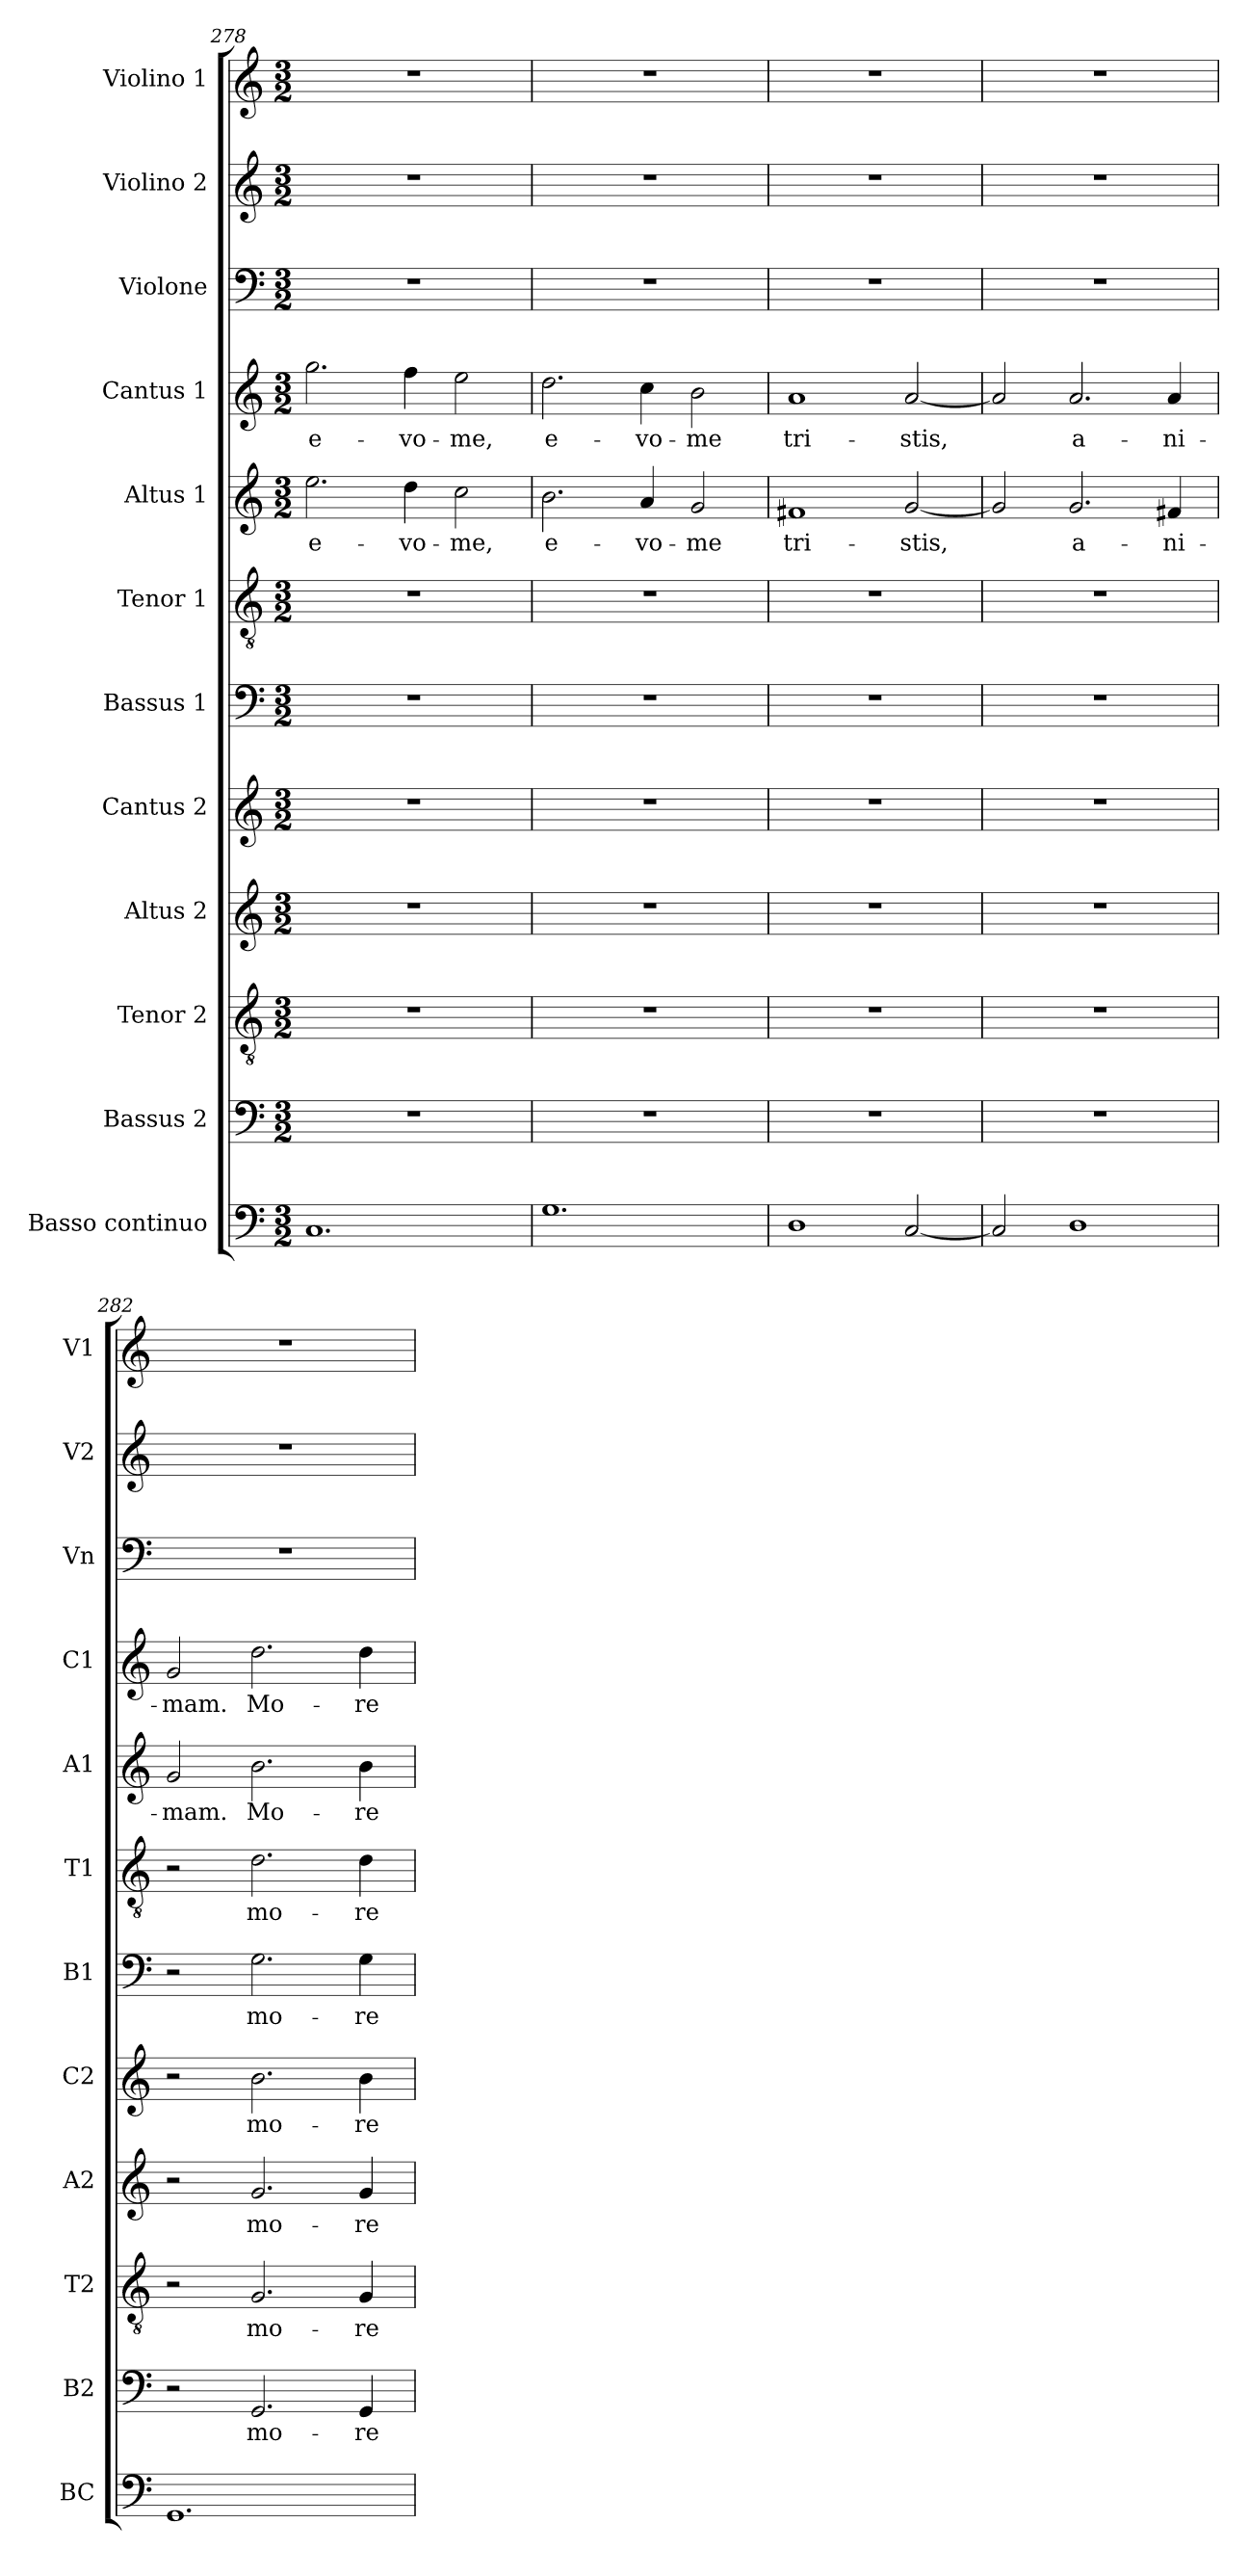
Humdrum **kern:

**kern	**kern	**text	**kern	**text	**kern	**text	**kern	**text	**kern	**text	**kern	**text	**kern	**text	**kern	**text	**kern	**kern	**kern
*part12	*part11	*part11	*part10	*part10	*part9	*part9	*part8	*part8	*part7	*part7	*part6	*part6	*part5	*part5	*part4	*part4	*part3	*part2	*part1
*staff12	*staff11	*staff11	*staff10	*staff10	*staff9	*staff9	*staff8	*staff8	*staff7	*staff7	*staff6	*staff6	*staff5	*staff5	*staff4	*staff4	*staff3	*staff2	*staff1
*I"Basso continuo	*I"Bassus 2	*	*I"Tenor 2	*	*I"Altus 2	*	*I"Cantus 2	*	*I"Bassus 1	*	*I"Tenor 1	*	*I"Altus 1	*	*I"Cantus 1	*	*I"Violone	*I"Violino 2	*I"Violino 1
*I'BC	*I'B2	*	*I'T2	*	*I'A2	*	*I'C2	*	*I'B1	*	*I'T1	*	*I'A1	*	*I'C1	*	*I'Vn	*I'V2	*I'V1
*clefF4	*clefF4	*	*clefGv2	*	*clefG2	*	*clefG2	*	*clefF4	*	*clefGv2	*	*clefG2	*	*clefG2	*	*clefF4	*clefG2	*clefG2
*ITrd7c12	*	*	*	*	*	*	*	*	*	*	*	*	*	*	*	*	*ITrd7c12	*	*
*k[]	*k[]	*	*k[]	*	*k[]	*	*k[]	*	*k[]	*	*k[]	*	*k[]	*	*k[]	*	*k[]	*k[]	*k[]
*C:	*C:	*	*C:	*	*C:	*	*C:	*	*C:	*	*C:	*	*C:	*	*C:	*	*C:	*C:	*C:
*M3/2	*M3/2	*	*M3/2	*	*M3/2	*	*M3/2	*	*M3/2	*	*M3/2	*	*M3/2	*	*M3/2	*	*M3/2	*M3/2	*M3/2
=278	=278	=278	=278	=278	=278	=278	=278	=278	=278	=278	=278	=278	=278	=278	=278	=278	=278	=278	=278
!	!	!	!	!	!	!	!	!	!	!	!	!	!	!LO:LY:b	!	!LO:LY:b	!	!	!
1.CC	1.r	.	1.r	.	1.r	.	1.r	.	1.r	.	1.r	.	2.ee\	e-	2.gg\	e-	1.r	1.r	1.r
!	!	!	!	!	!	!	!	!	!	!	!	!	!	!LO:LY:b	!	!LO:LY:b	!	!	!
.	.	.	.	.	.	.	.	.	.	.	.	.	4dd\	-vo-	4ff\	-vo-	.	.	.
!	!	!	!	!	!	!	!	!	!	!	!	!	!	!LO:LY:b	!	!LO:LY:b	!	!	!
.	.	.	.	.	.	.	.	.	.	.	.	.	2cc\	-me,	2ee\	-me,	.	.	.
=279	=279	=279	=279	=279	=279	=279	=279	=279	=279	=279	=279	=279	=279	=279	=279	=279	=279	=279	=279
!	!	!	!	!	!	!	!	!	!	!	!	!	!	!LO:LY:b	!	!LO:LY:b	!	!	!
1.GG	1.r	.	1.r	.	1.r	.	1.r	.	1.r	.	1.r	.	2.b\	e-	2.dd\	e-	1.r	1.r	1.r
!	!	!	!	!	!	!	!	!	!	!	!	!	!	!LO:LY:b	!	!LO:LY:b	!	!	!
.	.	.	.	.	.	.	.	.	.	.	.	.	4a/	-vo-	4cc\	-vo-	.	.	.
!	!	!	!	!	!	!	!	!	!	!	!	!	!	!LO:LY:b	!	!LO:LY:b	!	!	!
.	.	.	.	.	.	.	.	.	.	.	.	.	2g/	-me	2b\	-me	.	.	.
=280	=280	=280	=280	=280	=280	=280	=280	=280	=280	=280	=280	=280	=280	=280	=280	=280	=280	=280	=280
!	!	!	!	!	!	!	!	!	!	!	!	!	!	!LO:LY:b	!	!LO:LY:b	!	!	!
1DD	1.r	.	1.r	.	1.r	.	1.r	.	1.r	.	1.r	.	1f#X	tri-	1a	tri-	1.r	1.r	1.r
!	!	!	!	!	!	!	!	!	!	!	!	!	!	!LO:LY:b	!	!LO:LY:b	!	!	!
[2CC/	.	.	.	.	.	.	.	.	.	.	.	.	[2g/	-stis,	[2a/	-stis,	.	.	.
=281	=281	=281	=281	=281	=281	=281	=281	=281	=281	=281	=281	=281	=281	=281	=281	=281	=281	=281	=281
2CC/]	1.r	.	1.r	.	1.r	.	1.r	.	1.r	.	1.r	.	2g/]	.	2a/]	.	1.r	1.r	1.r
!	!	!	!	!	!	!	!	!	!	!	!	!	!	!LO:LY:b	!	!LO:LY:b	!	!	!
1DD	.	.	.	.	.	.	.	.	.	.	.	.	2.g/	a-	2.a/	a-	.	.	.
!	!	!	!	!	!	!	!	!	!	!	!	!	!	!LO:LY:b	!	!LO:LY:b	!	!	!
.	.	.	.	.	.	.	.	.	.	.	.	.	4f#X/	-ni-	4a/	-ni-	.	.	.
!!LO:LB:g=z
=282	=282	=282	=282	=282	=282	=282	=282	=282	=282	=282	=282	=282	=282	=282	=282	=282	=282	=282	=282
!	!	!	!	!	!	!	!	!	!	!	!	!	!	!LO:LY:b	!	!LO:LY:b	!	!	!
1.GGG	2r	.	2r	.	2r	.	2r	.	2r	.	2r	.	2g/	-mam.	2g/	-mam.	1.r	1.r	1.r
!	!	!LO:LY:b	!	!LO:LY:b	!	!LO:LY:b	!	!LO:LY:b	!	!LO:LY:b	!	!LO:LY:b	!	!LO:LY:b	!	!LO:LY:b	!	!	!
.	2.GG/	mo-	2.G/	mo-	2.g/	mo-	2.b\	mo-	2.G\	mo-	2.d\	mo-	2.b\	Mo-	2.dd\	Mo-	.	.	.
!	!	!LO:LY:b	!	!LO:LY:b	!	!LO:LY:b	!	!LO:LY:b	!	!LO:LY:b	!	!LO:LY:b	!	!LO:LY:b	!	!LO:LY:b	!	!	!
.	4GG/	-re-	4G/	-re-	4g/	-re-	4b\	-re-	4G\	-re-	4d\	-re-	4b\	-re-	4dd\	-re-	.	.	.
=	=	=	=	=	=	=	=	=	=	=	=	=	=	=	=	=	=	=	=
*-	*-	*-	*-	*-	*-	*-	*-	*-	*-	*-	*-	*-	*-	*-	*-	*-	*-	*-	*-
